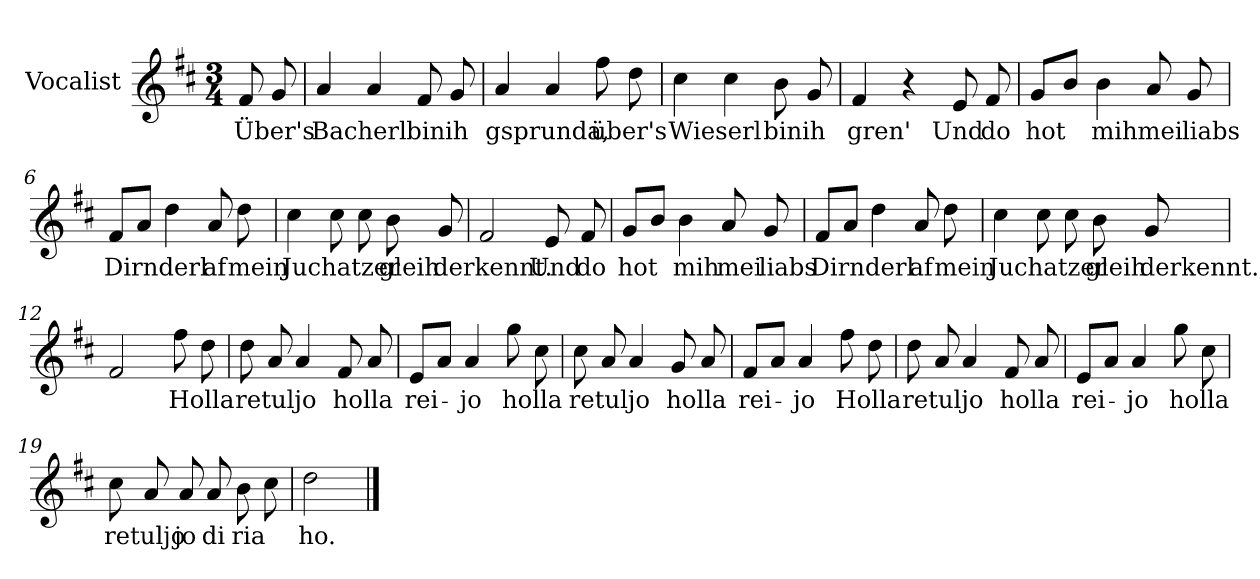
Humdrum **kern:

**kern	**text
*part1	*part1
*staff1	*staff1
*I"Vocalist	*
*k[f#c#]	*
*D:	*
*M3/4	*
=	=
8f#	Über's
8g	.
=1	=1
4a	Bacherl
4a	.
8f#	bin
8g	ih
=2	=2
4a	gsprunda,
4a	.
8ff#	über's
8dd	.
=3	=3
4cc#	Wieserl
4cc#	.
8b	bin
8g	ih
=4	=4
4f#	gren'
4r	.
8e	Und
8f#	do
=5	=5
8gL	hot
8bJ	.
4b	mih
8a	mei
8g	liabs
=6	=6
8f#L	Dirnderl
8aJ	.
4dd	.
8a	af
8dd	mein
=7	=7
4cc#	Juchatzer
8cc#	.
8cc#	.
8b	gleih
8g	derkennt.
=8	=8
2f#	.
8e	Und
8f#	do
=9	=9
8gL	hot
8bJ	.
4b	mih
8a	mei
8g	liabs
=10	=10
8f#L	Dirnderl
8aJ	.
4dd	.
8a	af
8dd	mein
=11	=11
4cc#	Juchatzer
8cc#	.
8cc#	.
8b	gleih
8g	derkennt.
=12	=12
2f#	.
8ff#	Holla
8dd	.
=13	=13
8dd	retuljo
8a	.
4a	.
8f#	holla
8a	.
=14	=14
8eL	rei-
8aJ	.
4a	-jo
8gg	holla
8cc#	.
=15	=15
8cc#	retuljo
8a	.
4a	.
8g	holla
8a	.
=16	=16
8f#L	rei-
8aJ	.
4a	-jo
8ff#	Holla
8dd	.
=17	=17
8dd	retuljo
8a	.
4a	.
8f#	holla
8a	.
=18	=18
8eL	rei-
8aJ	.
4a	-jo
8gg	holla
8cc#	.
=19	=19
8cc#	retuljo
8a	.
8a	jo
8a	di
8b	ria
8cc#	.
=20	=20
2dd	ho.
==	==
*-	*-
